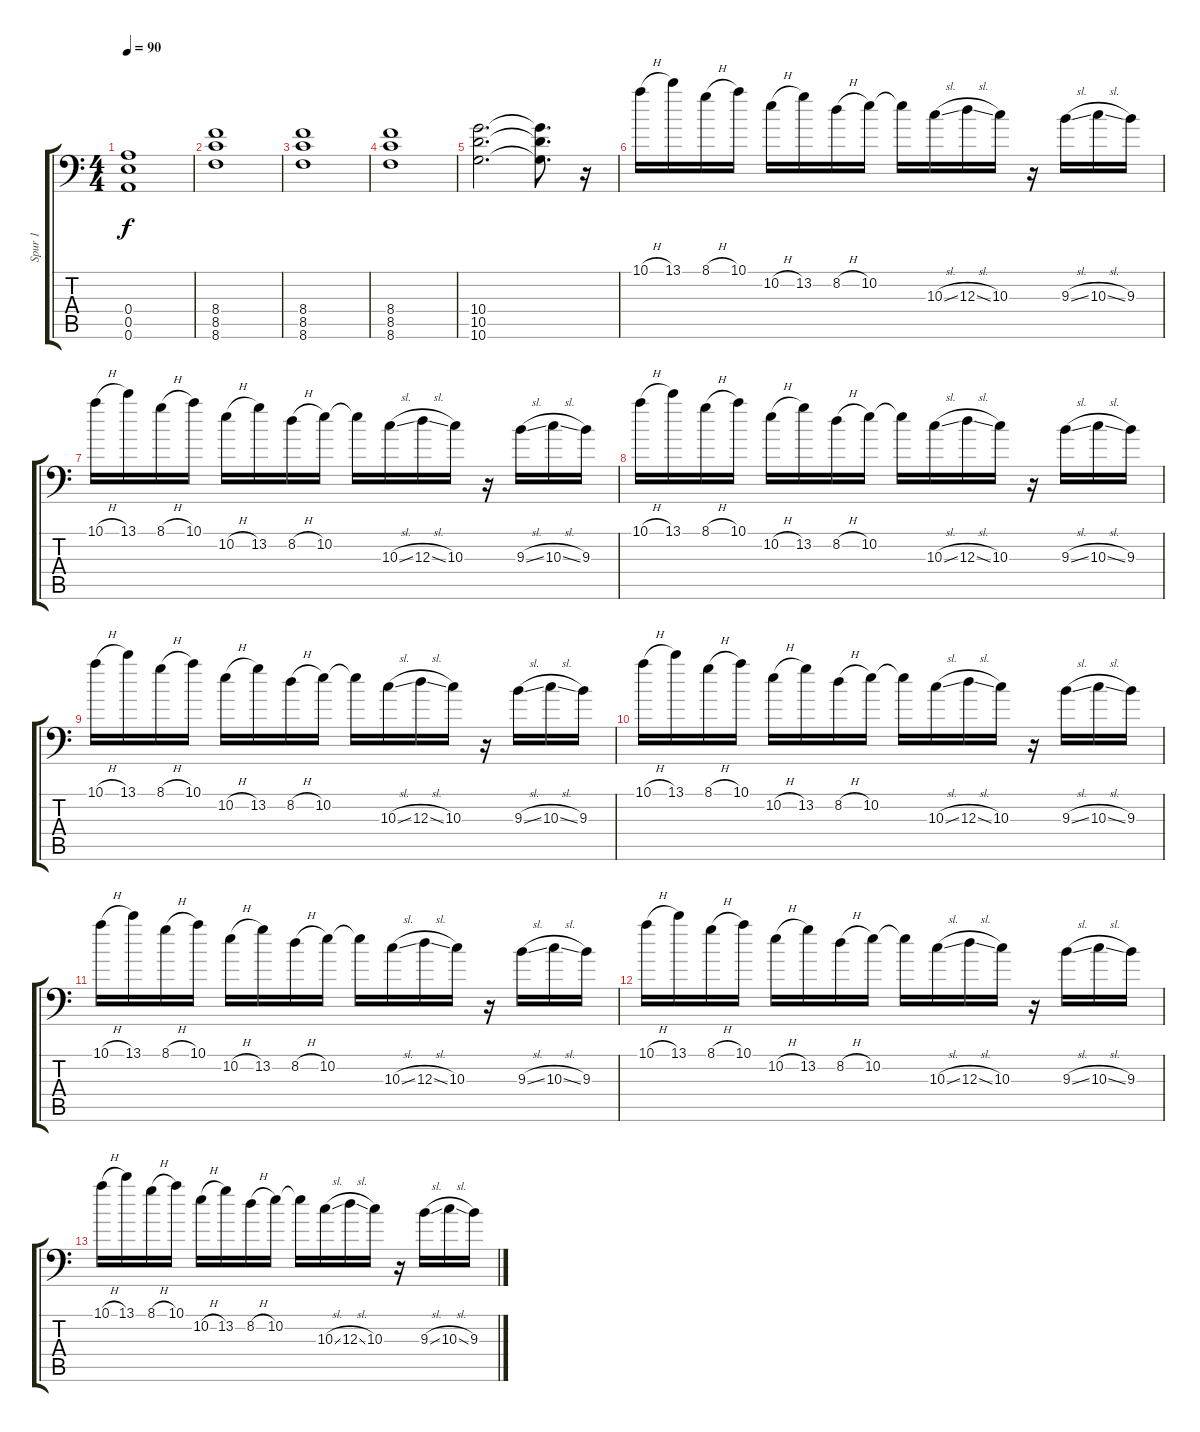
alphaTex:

\track ("Spur 1" "Spur 1") {instrument distortionguitar}
\staff {score tabs}
\tuning (B3 Gb3 D3 A2 E2 A1) {hide}
\ts (4 4)
\tempo 90
\clef f4
\ks c
(0.4 0.5 0.6).1{dy f} |
(8.4 8.5 8.6).1 |
(8.4 8.5 8.6).1 |
(8.4 8.5 8.6).1 |
(10.4 10.5 10.6).2{d} (10.4{t} 10.5{t} 10.6{t}).8{d} r.16 |
10.1{h}.16 13.1.16 8.1{h}.16 10.1.16 10.2{h}.16 13.2.16 8.2{h}.16 10.2.16 10.2{t}.16 10.3{sl}.16 12.3{sl}.16 10.3.16 r.16 9.3{sl}.16 10.3{sl}.16 9.3.16 |
10.1{h}.16 13.1.16 8.1{h}.16 10.1.16 10.2{h}.16 13.2.16 8.2{h}.16 10.2.16 10.2{t}.16 10.3{sl}.16 12.3{sl}.16 10.3.16 r.16 9.3{sl}.16 10.3{sl}.16 9.3.16 |
10.1{h}.16 13.1.16 8.1{h}.16 10.1.16 10.2{h}.16 13.2.16 8.2{h}.16 10.2.16 10.2{t}.16 10.3{sl}.16 12.3{sl}.16 10.3.16 r.16 9.3{sl}.16 10.3{sl}.16 9.3.16 |
10.1{h}.16 13.1.16 8.1{h}.16 10.1.16 10.2{h}.16 13.2.16 8.2{h}.16 10.2.16 10.2{t}.16 10.3{sl}.16 12.3{sl}.16 10.3.16 r.16 9.3{sl}.16 10.3{sl}.16 9.3.16 |
10.1{h}.16 13.1.16 8.1{h}.16 10.1.16 10.2{h}.16 13.2.16 8.2{h}.16 10.2.16 10.2{t}.16 10.3{sl}.16 12.3{sl}.16 10.3.16 r.16 9.3{sl}.16 10.3{sl}.16 9.3.16 |
10.1{h}.16 13.1.16 8.1{h}.16 10.1.16 10.2{h}.16 13.2.16 8.2{h}.16 10.2.16 10.2{t}.16 10.3{sl}.16 12.3{sl}.16 10.3.16 r.16 9.3{sl}.16 10.3{sl}.16 9.3.16 |
10.1{h}.16 13.1.16 8.1{h}.16 10.1.16 10.2{h}.16 13.2.16 8.2{h}.16 10.2.16 10.2{t}.16 10.3{sl}.16 12.3{sl}.16 10.3.16 r.16 9.3{sl}.16 10.3{sl}.16 9.3.16 |
10.1{h}.16 13.1.16 8.1{h}.16 10.1.16 10.2{h}.16 13.2.16 8.2{h}.16 10.2.16 10.2{t}.16 10.3{sl}.16 12.3{sl}.16 10.3.16 r.16 9.3{sl}.16 10.3{sl}.16 9.3.16
